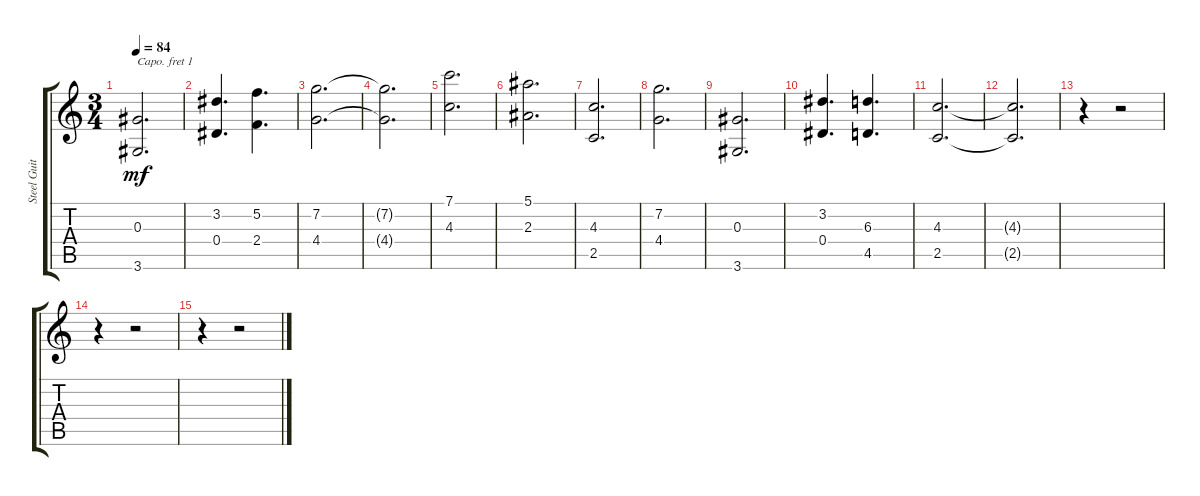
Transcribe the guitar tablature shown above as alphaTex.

\track ("Steel Guitar" "Steel Guit") {instrument acousticguitarsteel}
\staff {score tabs}
\capo 1
\tuning (E4 B3 G3 D3 A2 E2) {hide}
\ts (3 4)
\tempo 84
\clef g2
\ks c
(0.3 3.6).2{d dy mf} |
(3.2 0.4).4{d} (5.2 2.4).4{d} |
(7.2 4.4).2{d} |
(7.2{t} 4.4{t}).2{d} |
(7.1 4.3).2{d} |
(5.1 2.3).2{d} |
(4.3 2.5).2{d} |
(7.2 4.4).2{d} |
(0.3 3.6).2{d} |
(3.2 0.4).4{d} (6.3 4.5).4{d} |
(4.3 2.5).2{d} |
(4.3{t} 2.5{t}).2{d} |
r.4 r.2 |
r.4 r.2 |
r.4 r.2
